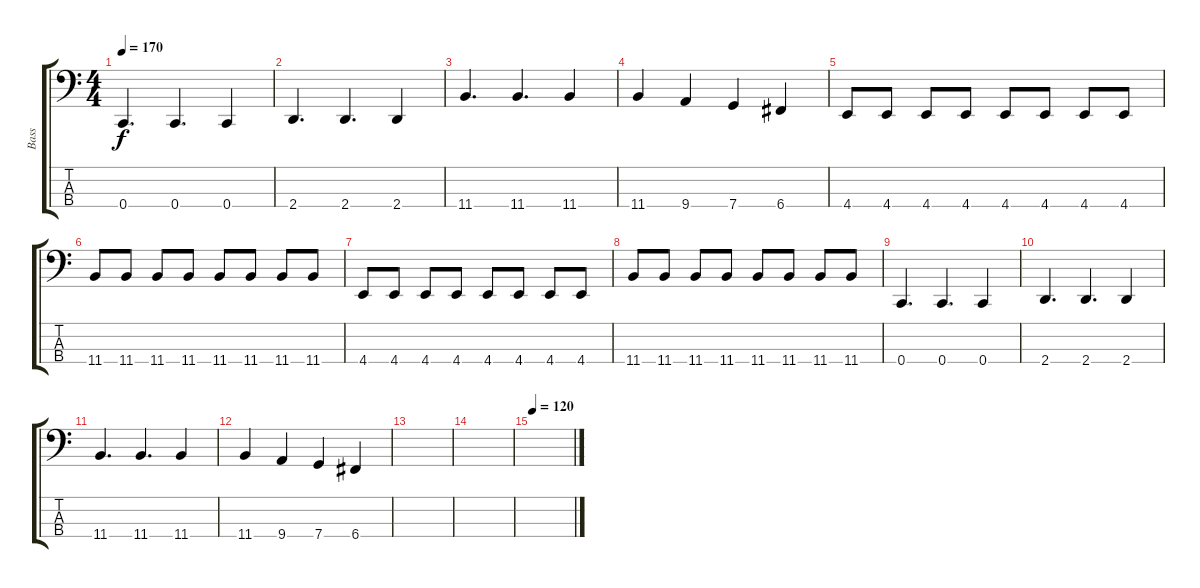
\track ("Bass" "Bass") {instrument electricbassfinger}
\staff {score tabs}
\tuning (F2 C2 G1 C1) {hide}
\ts (4 4)
\tempo 170
\clef f4
\ks c
0.4.4{d dy f} 0.4.4{d} 0.4.4 |
2.4.4{d} 2.4.4{d} 2.4.4 |
11.4.4{d} 11.4.4{d} 11.4.4 |
11.4.4 9.4.4 7.4.4 6.4.4 |
4.4.8 4.4.8 4.4.8 4.4.8 4.4.8 4.4.8 4.4.8 4.4.8 |
11.4.8 11.4.8 11.4.8 11.4.8 11.4.8 11.4.8 11.4.8 11.4.8 |
4.4.8 4.4.8 4.4.8 4.4.8 4.4.8 4.4.8 4.4.8 4.4.8 |
11.4.8 11.4.8 11.4.8 11.4.8 11.4.8 11.4.8 11.4.8 11.4.8 |
0.4.4{d} 0.4.4{d} 0.4.4 |
2.4.4{d} 2.4.4{d} 2.4.4 |
11.4.4{d} 11.4.4{d} 11.4.4 |
11.4.4 9.4.4 7.4.4 6.4.4 |
|
|
\tempo 120
